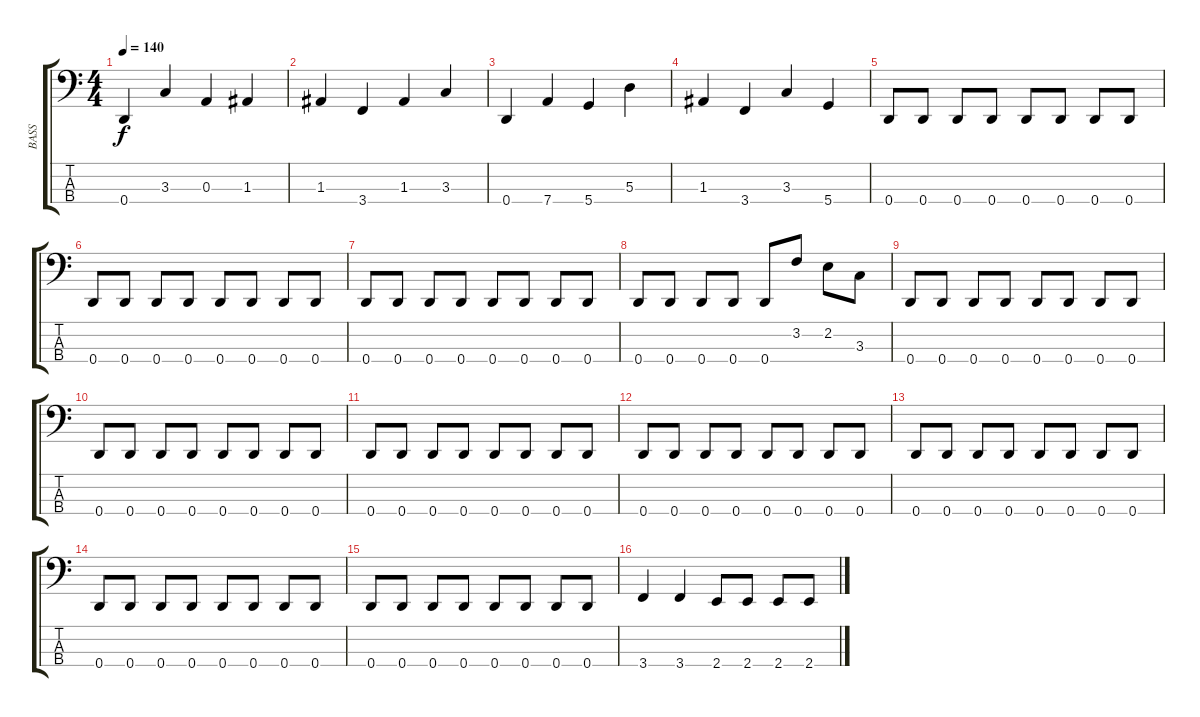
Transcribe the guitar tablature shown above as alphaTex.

\track ("BASS" "BASS") {instrument electricbassfinger}
\staff {score tabs}
\tuning (G2 D2 A1 D1) {hide}
\ts (4 4)
\tempo 140
\clef f4
\ks c
0.4.4{dy f} 3.3.4 0.3.4 1.3.4 |
1.3.4 3.4.4 1.3.4 3.3.4 |
0.4.4 7.4.4 5.4.4 5.3.4 |
1.3.4 3.4.4 3.3.4 5.4.4 |
0.4.8 0.4.8 0.4.8 0.4.8 0.4.8 0.4.8 0.4.8 0.4.8 |
0.4.8 0.4.8 0.4.8 0.4.8 0.4.8 0.4.8 0.4.8 0.4.8 |
0.4.8 0.4.8 0.4.8 0.4.8 0.4.8 0.4.8 0.4.8 0.4.8 |
0.4.8 0.4.8 0.4.8 0.4.8 0.4.8 3.2.8 2.2.8 3.3.8 |
0.4.8 0.4.8 0.4.8 0.4.8 0.4.8 0.4.8 0.4.8 0.4.8 |
0.4.8 0.4.8 0.4.8 0.4.8 0.4.8 0.4.8 0.4.8 0.4.8 |
0.4.8 0.4.8 0.4.8 0.4.8 0.4.8 0.4.8 0.4.8 0.4.8 |
0.4.8 0.4.8 0.4.8 0.4.8 0.4.8 0.4.8 0.4.8 0.4.8 |
0.4.8 0.4.8 0.4.8 0.4.8 0.4.8 0.4.8 0.4.8 0.4.8 |
0.4.8 0.4.8 0.4.8 0.4.8 0.4.8 0.4.8 0.4.8 0.4.8 |
0.4.8 0.4.8 0.4.8 0.4.8 0.4.8 0.4.8 0.4.8 0.4.8 |
3.4.4 3.4.4 2.4.8 2.4.8 2.4.8 2.4.8
